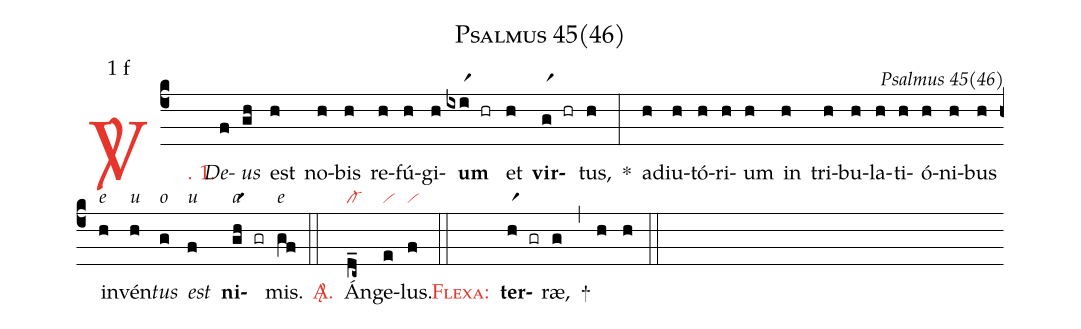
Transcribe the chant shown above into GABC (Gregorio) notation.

name: Psalmus 45(46);
mode: 1;
mode-differentia: f;
commentary: Psalmus 45(46);
nabc-lines: 1;
%%
(c4)

<c><sp>V/</sp>. 1.</c>() <i>De</i>(f)<i>us</i>(gh) est(h) no(h)bis(h) re(h)fú(h)gi(h)<b>um</b>(ixir1 hr) et(h) <b>vir</b>(gr1 hr)tus,(h) *(:) ad(h)iu(h)tó(h)ri(h)um(h) in(h) tri(h)bu(h)la(h)ti(h)ó(h)ni(h)bus(h) in<alt>e</alt>(h)vén<alt>u</alt>(h)<i>tus</i><alt>o</alt>(g) <i>est</i><alt>u</alt>(f) <b>ni</b><alt>a</alt>(gr1h gr)mis.<alt>e</alt>(gf)

(::)

<nlba><c><sp>A/</sp>.</c>() Án</nlba>(d_c~|cl-)ge(e|vi)lus.(f|vi)

(::)

<c><sc>Flexa</sc>:</c>() <b>ter</b>(hr1 gr)ræ,(g) +(,) (h) (h)

(::)
